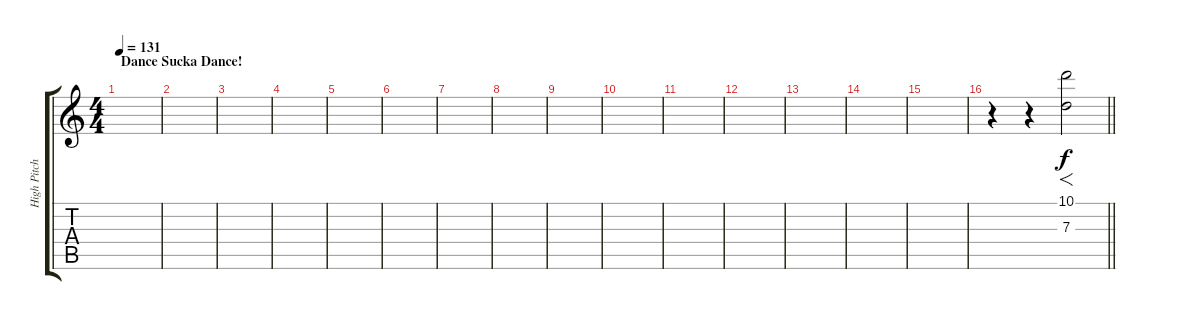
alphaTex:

\track ("High Pitch Guitar(What You Hear)" "High Pitch") {instrument overdrivenguitar}
\staff {score tabs}
\tuning (E4 B3 G3 D3 A2 E2) {hide}
\ts (4 4)
\section ("" "Dance Sucka Dance!")
\tempo 131
\clef g2
\ks c
|
|
|
|
|
|
|
|
|
|
|
|
|
|
|
\barLineRight lightlight
r.4 r.4 (10.1 7.3).2{f}
